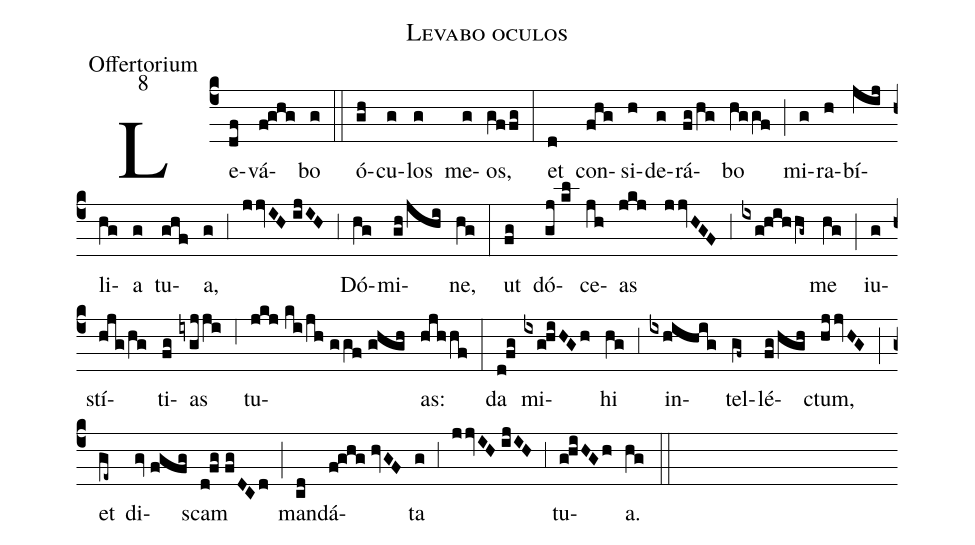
name:Levabo oculos;
office-part:Offertorium;
mode:8;
%%
(c4) Le(df)vá(f!ghg)bo(g) (::)
ó(gh)cu(g)los(g) me(g)os,(gffg) (:)
et(d) con(fhg)si(h)de(g)rá(fg/hg)bo(hggf) (;) mi(g)ra(h)bí(jij)li(hg)a(g) tu(ghf)a,(g) (,3) (jjvIH//ijIH) (,3) Dó(hg)mi(gh/jhi)ne,(hg) (:)
ut(fg) dó(gj//kl)ce(jh)as(jkj) (jjvHGF) (,3) (ixg!hihhg~) me(hg) (;) iu(g)stí(hjg/hg)ti(fg)as(iygjji) (,6) tu(jkj//ki/jh//ggf//ghgh)as:(hjhhf) (:)
da(d!fg) mi(ixg!hiHGh)hi(hg) (,3) in(ixhihig)tel(gf~)lé(fg/hgh)ctum,(hjjvHG) (;) et(ge~) di(gv//fgfg)scam(d!fg//fgDCd) (;) man(cd)dá(f!ghg//hvGF)ta(g) (,3) (jjvIH//ijIH) (,3) tu(g!hiHGh)a.(hg) (::)
